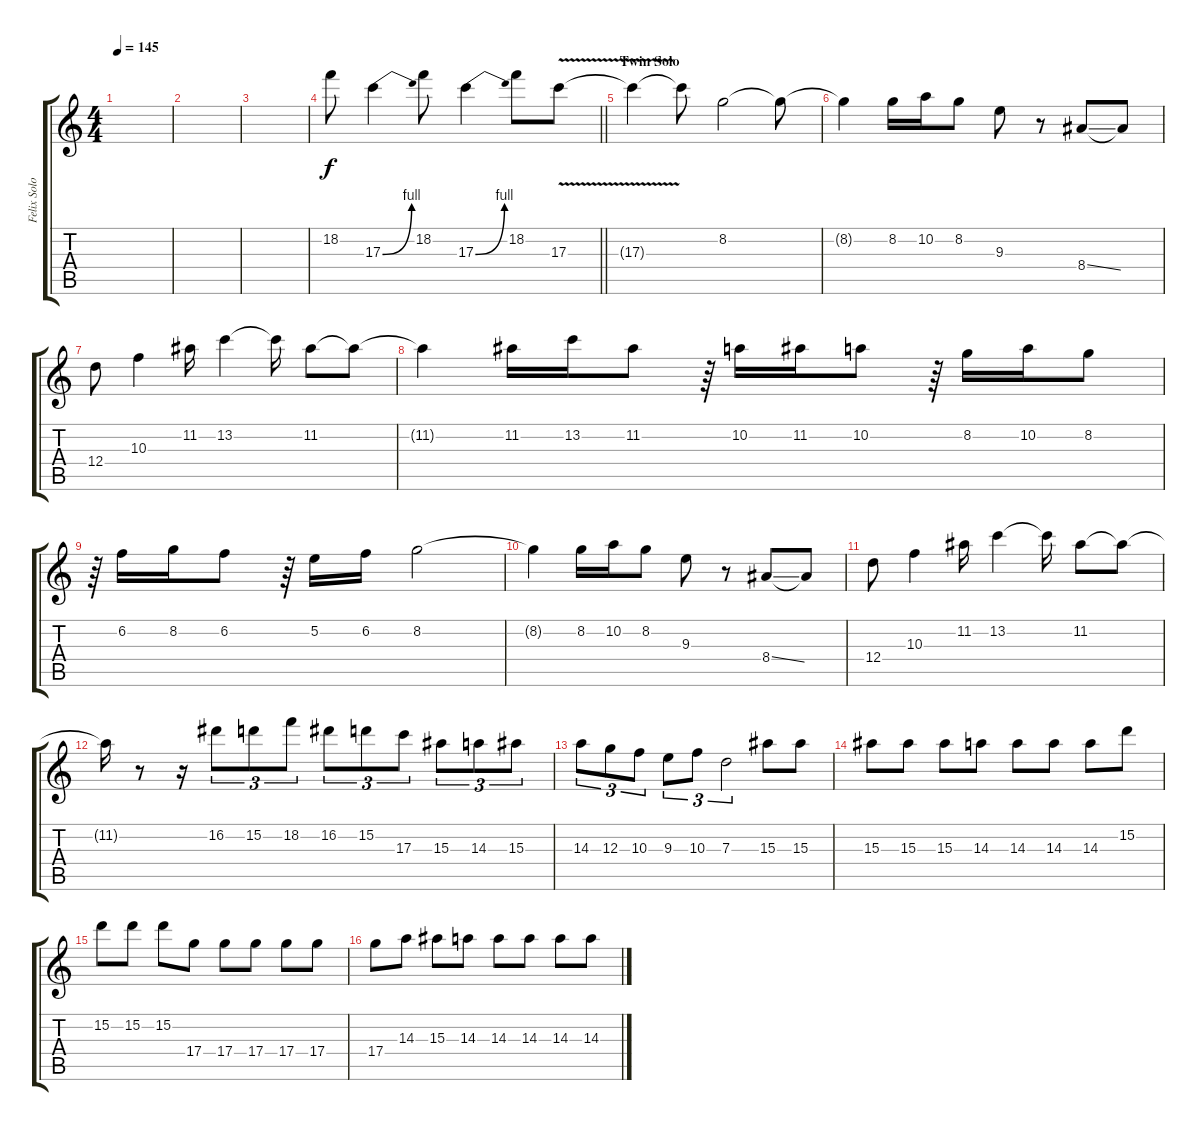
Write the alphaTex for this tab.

\track ("Felix Solo" "Felix Solo") {instrument distortionguitar}
\staff {score tabs}
\tuning (E4 B3 G3 D3 A2 D2) {hide}
\ts (4 4)
\tempo 145
\clef g2
\ks c
|
|
|
\barLineRight lightlight
18.2.8 17.3{be (bend 0 0 60 4)}.4 18.2.8 17.3{be (bend 0 0 60 4)}.4 18.2.8 17.3{v}.8 |
\section ("" "Twin Solo")
17.3{t}.4 17.3{t}.8 8.2.2 8.2{t}.8 |
8.2{t}.4 8.2.16 10.2.16 8.2.8 9.3.8 r.8 8.4{ss}.8 8.4{t}.8 |
12.4.8 10.3.4 11.2.16 13.2.4 13.2{t}.16 11.2.8 11.2{t}.8 |
11.2{t}.4 11.2.16 13.2.16 11.2.8 r.64 10.2.16 11.2.16 10.2.8 r.64 8.2.16 10.2.16 8.2.8 |
r.64 6.2.16 8.2.16 6.2.8 r.64 5.2.16 6.2.16 8.2.2 |
8.2{t}.4 8.2.16 10.2.16 8.2.8 9.3.8 r.8 8.4{ss}.8 8.4{t}.8 |
12.4.8 10.3.4 11.2.16 13.2.4 13.2{t}.16 11.2.8 11.2{t}.8 |
11.2{t}.16 r.8 r.16 16.2.8{tu (3 2)} 15.2.8{tu (3 2)} 18.2.8{tu (3 2)} 16.2.8{tu (3 2)} 15.2.8{tu (3 2)} 17.3.8{tu (3 2)} 15.3.8{tu (3 2)} 14.3.8{tu (3 2)} 15.3.8{tu (3 2)} |
14.3.8{tu (3 2)} 12.3.8{tu (3 2)} 10.3.8{tu (3 2)} 9.3.8{tu (3 2)} 10.3.8{tu (3 2)} 7.3.2{tu (3 2)} 15.3.8 15.3.8 |
15.3.8 15.3.8 15.3.8 14.3.8 14.3.8 14.3.8 14.3.8 15.2.8 |
15.2.8 15.2.8 15.2.8 17.4.8 17.4.8 17.4.8 17.4.8 17.4.8 |
17.4.8 14.3.8 15.3.8 14.3.8 14.3.8 14.3.8 14.3.8 14.3.8
